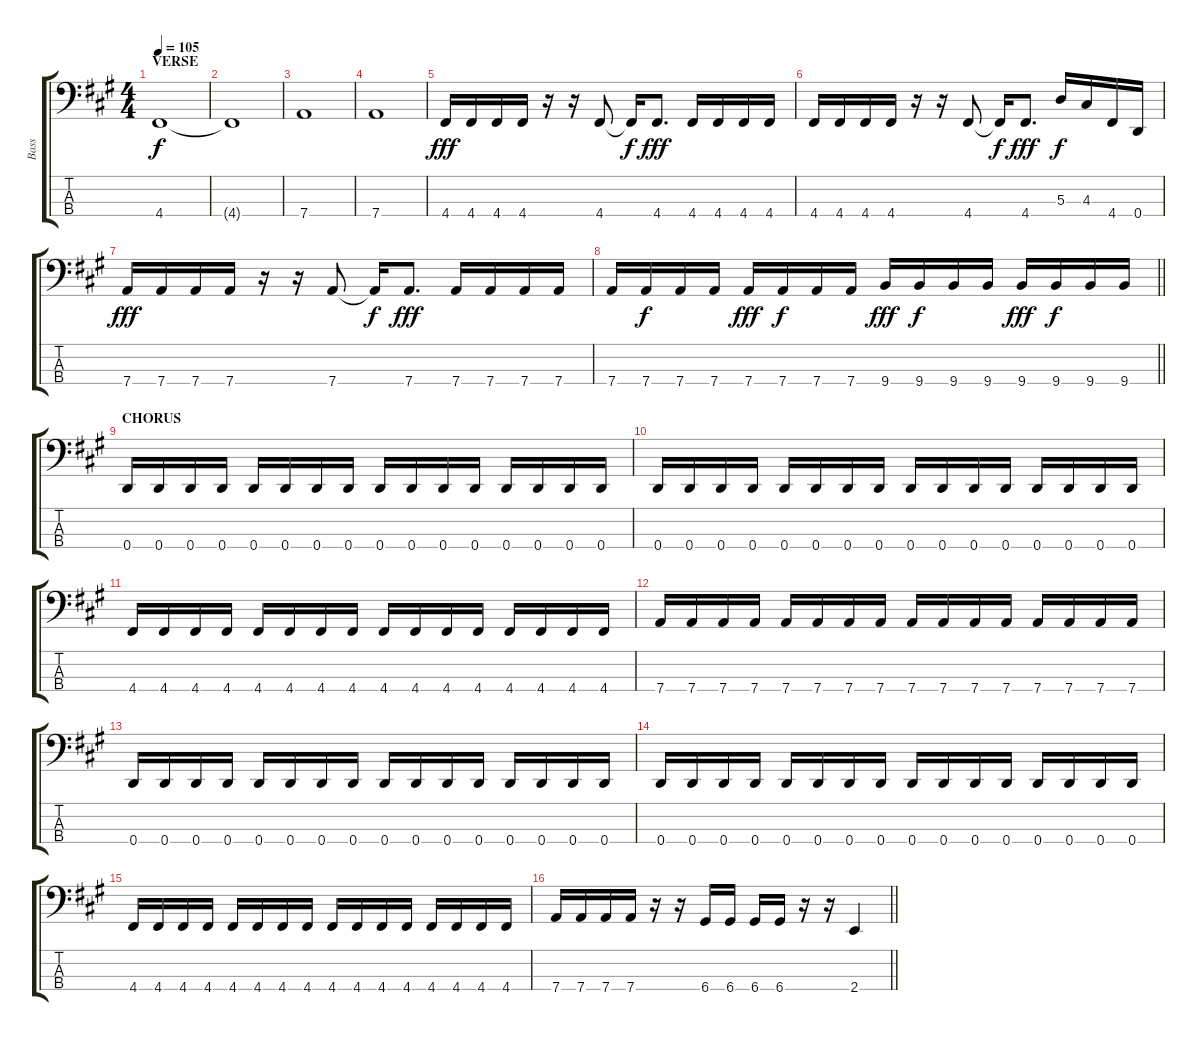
\track ("Bass " "Bass ") {instrument electricbassfinger}
\staff {score tabs}
\tuning (G2 D2 A1 D1) {hide}
\ts (4 4)
\section ("" "VERSE")
\tempo 105
\clef f4
\ks f#minor
4.4.1{dy f} |
4.4{t}.1 |
7.4.1 |
7.4.1 |
4.4.16{dy fff} 4.4.16 4.4.16 4.4.16 r.16 r.16 4.4.8 4.4{t}.16{dy f} 4.4.8{d dy fff} 4.4.16 4.4.16 4.4.16 4.4.16 |
4.4.16 4.4.16 4.4.16 4.4.16 r.16 r.16 4.4.8 4.4{t}.16{dy f} 4.4.8{d dy fff} 5.3.16{dy f} 4.3.16 4.4.16 0.4.16 |
7.4.16{dy fff} 7.4.16 7.4.16 7.4.16 r.16 r.16 7.4.8 7.4{t}.16{dy f} 7.4.8{d dy fff} 7.4.16 7.4.16 7.4.16 7.4.16 |
\barLineRight lightlight
7.4.16 7.4.16{dy f} 7.4.16 7.4.16 7.4.16{dy fff} 7.4.16{dy f} 7.4.16 7.4.16 9.4.16{dy fff} 9.4.16{dy f} 9.4.16 9.4.16 9.4.16{dy fff} 9.4.16{dy f} 9.4.16 9.4.16 |
\section ("" "CHORUS")
0.4.16 0.4.16 0.4.16 0.4.16 0.4.16 0.4.16 0.4.16 0.4.16 0.4.16 0.4.16 0.4.16 0.4.16 0.4.16 0.4.16 0.4.16 0.4.16 |
0.4.16 0.4.16 0.4.16 0.4.16 0.4.16 0.4.16 0.4.16 0.4.16 0.4.16 0.4.16 0.4.16 0.4.16 0.4.16 0.4.16 0.4.16 0.4.16 |
4.4.16 4.4.16 4.4.16 4.4.16 4.4.16 4.4.16 4.4.16 4.4.16 4.4.16 4.4.16 4.4.16 4.4.16 4.4.16 4.4.16 4.4.16 4.4.16 |
7.4.16 7.4.16 7.4.16 7.4.16 7.4.16 7.4.16 7.4.16 7.4.16 7.4.16 7.4.16 7.4.16 7.4.16 7.4.16 7.4.16 7.4.16 7.4.16 |
0.4.16 0.4.16 0.4.16 0.4.16 0.4.16 0.4.16 0.4.16 0.4.16 0.4.16 0.4.16 0.4.16 0.4.16 0.4.16 0.4.16 0.4.16 0.4.16 |
0.4.16 0.4.16 0.4.16 0.4.16 0.4.16 0.4.16 0.4.16 0.4.16 0.4.16 0.4.16 0.4.16 0.4.16 0.4.16 0.4.16 0.4.16 0.4.16 |
4.4.16 4.4.16 4.4.16 4.4.16 4.4.16 4.4.16 4.4.16 4.4.16 4.4.16 4.4.16 4.4.16 4.4.16 4.4.16 4.4.16 4.4.16 4.4.16 |
\barLineRight lightlight
7.4.16 7.4.16 7.4.16 7.4.16 r.16 r.16 6.4.16 6.4.16 6.4.16 6.4.16 r.16 r.16 2.4.4
